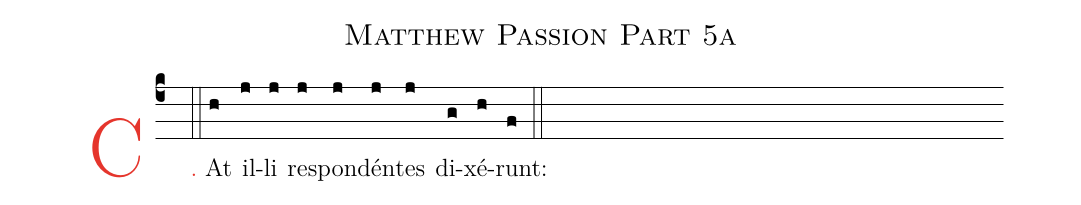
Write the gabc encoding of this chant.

name:Matthew Passion Part 5a;
%%
(c4) <c>C.</c>(::) At(h) il(j)li(j) res(j)pon(j)dén(j)tes(j) di(g)xé(h)runt:(f) (::)
